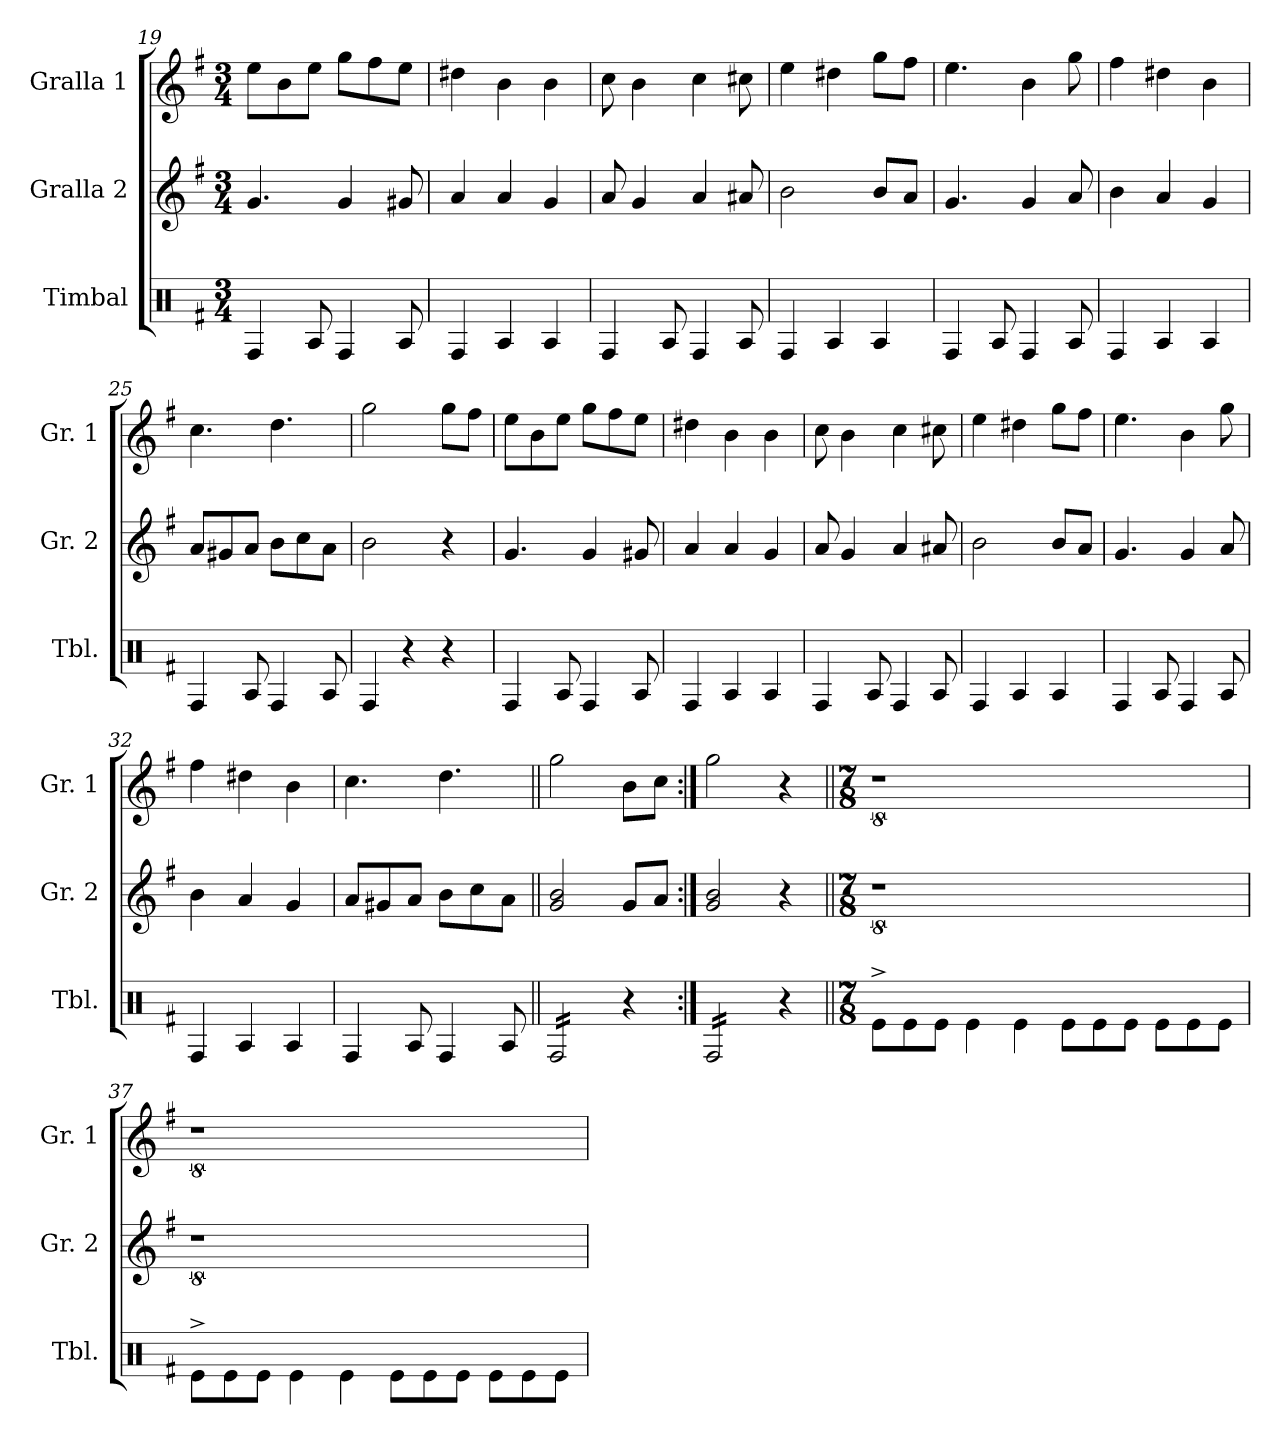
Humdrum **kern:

**kern	**kern	**kern
*part3	*part2	*part1
*staff3	*staff2	*staff1
*I"Timbal	*I"Gralla 2	*I"Gralla 1
*I'Tbl.	*I'Gr. 2	*I'Gr. 1
*clefX	*clefG2	*clefG2
*k[f#]	*k[f#]	*k[f#]
*G:	*G:	*G:
*M3/4	*M3/4	*M3/4
=19	=19	=19
4RF/	4.g/	8ee\L
.	.	8b\
8RA/	.	8ee\J
4RF/	4g/	8gg\L
.	.	8ff#\
8RA/	8g#X/	8ee\J
=20	=20	=20
4RF/	4a/	4dd#X\
4RA/	4a/	4b\
4RA/	4g/	4b\
!!LO:LB:g=z
=21	=21	=21
4RF/	8a/	8cc\
.	4g/	4b\
8RA/	.	.
4RF/	4a/	4cc\
8RA/	8a#X/	8cc#X\
=22	=22	=22
4RF/	2b\	4ee\
4RA/	.	4dd#X\
4RA/	8b/L	8gg\L
.	8a/J	8ff#\J
=23	=23	=23
4RF/	4.g/	4.ee\
8RA/	.	.
4RF/	4g/	4b\
8RA/	8a/	8gg\
=24	=24	=24
4RF/	4b\	4ff#\
4RA/	4a/	4dd#X\
4RA/	4g/	4b\
=25	=25	=25
4RF/	8a/L	4.cc\
.	8g#X/	.
8RA/	8a/J	.
4RF/	8b\L	4.dd\
.	8cc\	.
8RA/	8a\J	.
=26	=26	=26
4RF/	2b\	2gg\
4r	.	.
4r	4r	8gg\L
.	.	8ff#\J
=27	=27	=27
4RF/	4.g/	8ee\L
.	.	8b\
8RA/	.	8ee\J
4RF/	4g/	8gg\L
.	.	8ff#\
8RA/	8g#X/	8ee\J
!!LO:PB:g=z
=28	=28	=28
4RF/	4a/	4dd#X\
4RA/	4a/	4b\
4RA/	4g/	4b\
=29	=29	=29
4RF/	8a/	8cc\
.	4g/	4b\
8RA/	.	.
4RF/	4a/	4cc\
8RA/	8a#X/	8cc#X\
=30	=30	=30
4RF/	2b\	4ee\
4RA/	.	4dd#X\
4RA/	8b/L	8gg\L
.	8a/J	8ff#\J
=31	=31	=31
4RF/	4.g/	4.ee\
8RA/	.	.
4RF/	4g/	4b\
8RA/	8a/	8gg\
=32	=32	=32
4RF/	4b\	4ff#\
4RA/	4a/	4dd#X\
4RA/	4g/	4b\
=33	=33	=33
4RF/	8a/L	4.cc\
.	8g#X/	.
8RA/	8a/J	.
4RF/	8b\L	4.dd\
.	8cc\	.
8RA/	8a\J	.
=34||	=34||	=34||
*tremolo	*	*
16RF/LL	2g/ 2b/	2gg\
16RF/	.	.
16RF/	.	.
16RF/	.	.
16RF/	.	.
16RF/	.	.
16RF/	.	.
16RF/JJ	.	.
4r	8g/L	8b\L
.	8a/J	8cc\J
!!LO:LB:g=z
=35:|!	=35:|!	=35:|!
16RF/LL	2g/ 2b/	2gg\
16RF/	.	.
16RF/	.	.
16RF/	.	.
16RF/	.	.
16RF/	.	.
16RF/	.	.
16RF/JJ	.	.
*Xtremolo	*	*
4r	4r	4r
=36||	=36||	=36||
*M7/8+6/8	*M7/8+6/8	*M7/8+6/8
8Re^>\L	8%13r	8%13r
8Re\	.	.
8Re\J	.	.
4Re\	.	.
4Re\	.	.
8Re\L	.	.
8Re\	.	.
8Re\J	.	.
8Re\L	.	.
8Re\	.	.
8Re\J	.	.
=37	=37	=37
8Re^>\L	8%13r	8%13r
8Re\	.	.
8Re\J	.	.
4Re\	.	.
4Re\	.	.
8Re\L	.	.
8Re\	.	.
8Re\J	.	.
8Re\L	.	.
8Re\	.	.
8Re\J	.	.
=	=	=
*-	*-	*-
